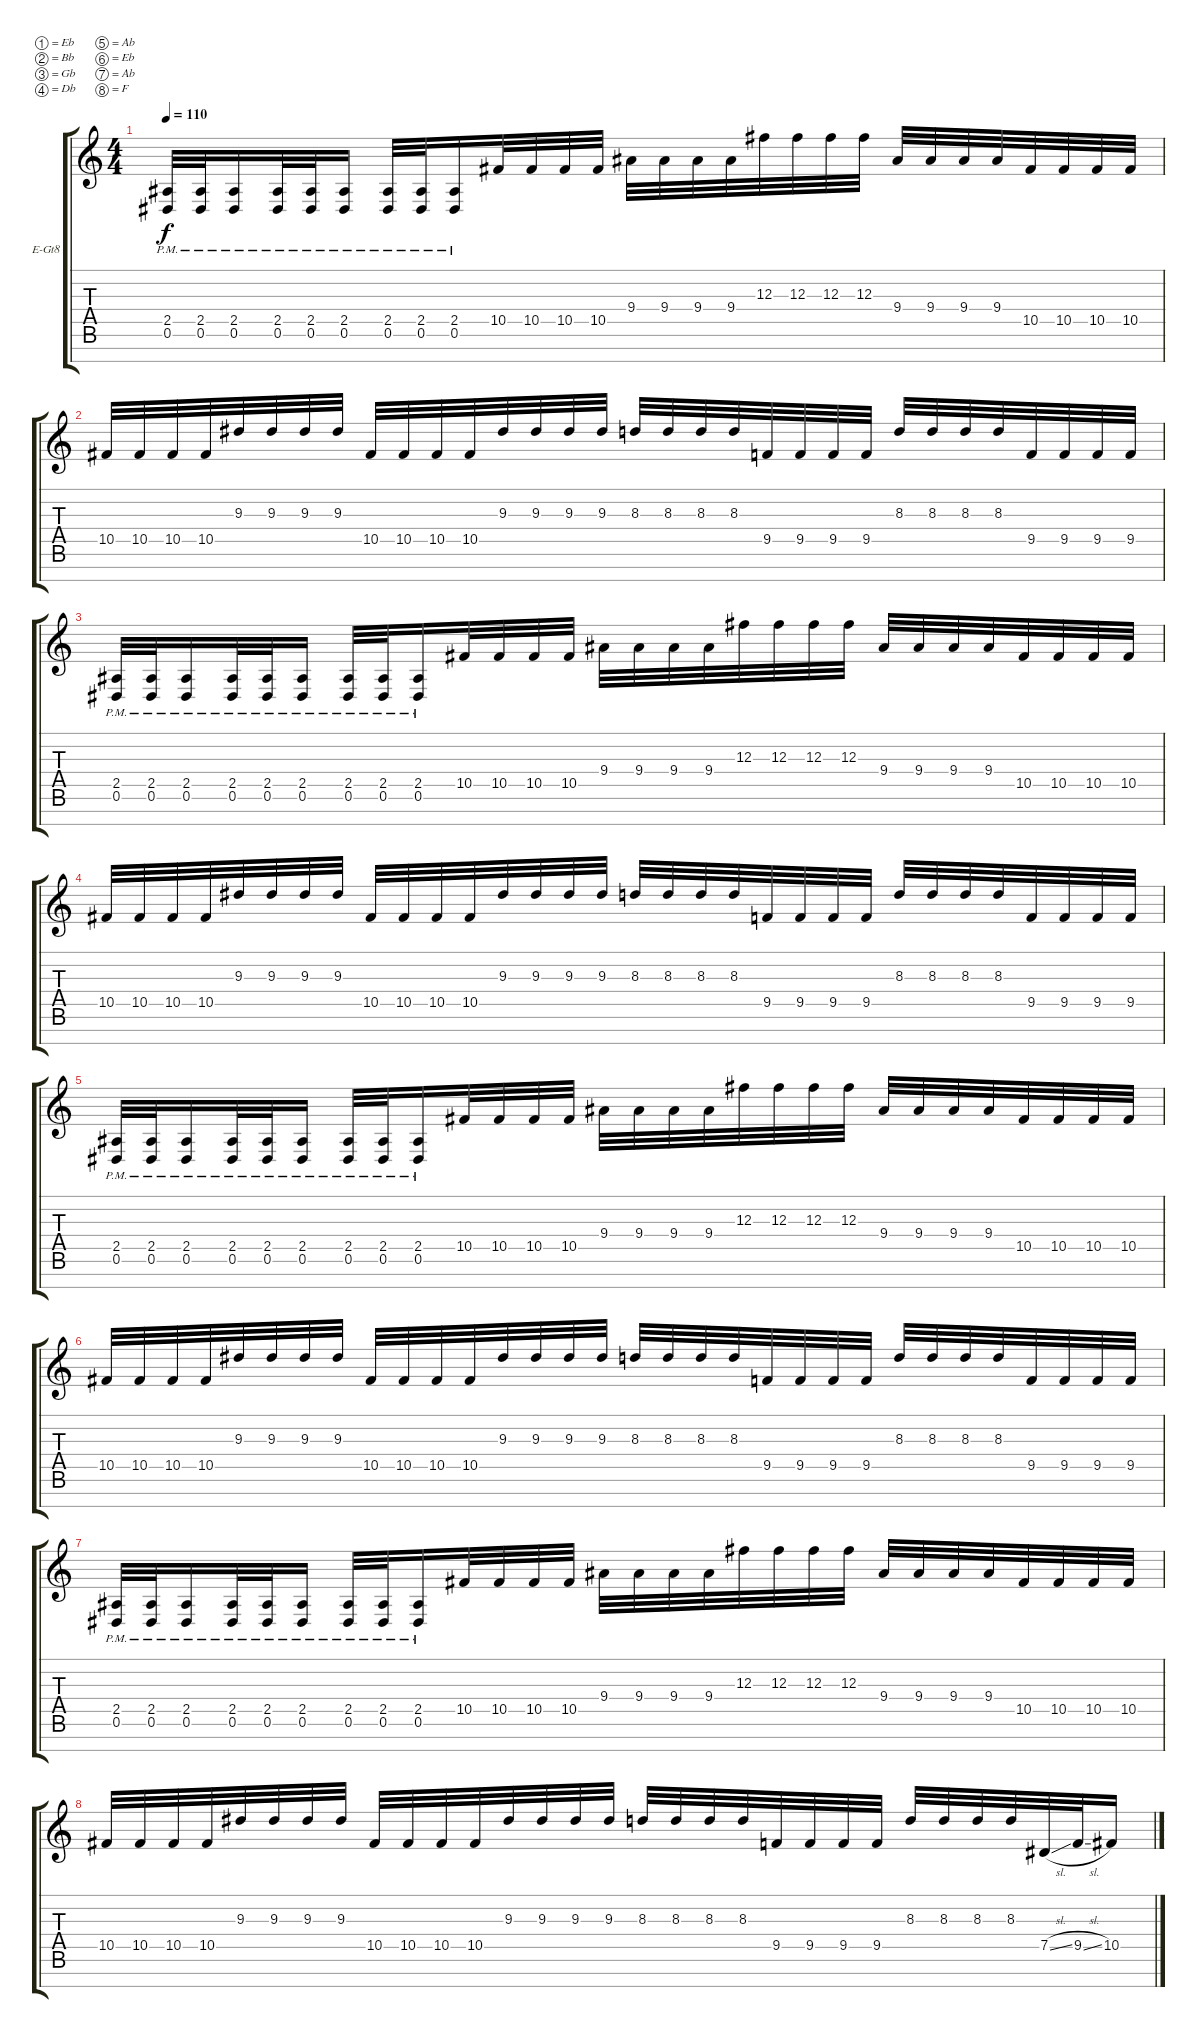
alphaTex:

\defaultSystemsLayout 4
\bracketExtendMode groupsimilarinstruments
\firstSystemTrackNameOrientation horizontal
\otherSystemsTrackNameOrientation horizontal
\track ("Electric Guitar" "E-Gt8") {instrument distortionguitar}
\staff {score tabs}
\tuning (Eb4 Bb3 Gb3 Db3 Ab2 Eb2 Ab1 F1)
\ts (4 4)
\tempo 110
\clef g2
\ks c
(0.6{pm} 2.5).32{dy f} (0.6{pm} 2.5).32 (0.6{pm} 2.5).16 (0.6{pm} 2.5).32 (0.6{pm} 2.5).32 (0.6{pm} 2.5).16 (0.6{pm} 2.5).32 (0.6{pm} 2.5).32 (0.6{pm} 2.5).16 10.5.32 10.5.32 10.5.32 10.5.32 9.4.32 9.4.32 9.4.32 9.4.32 12.3.32 12.3.32 12.3.32 12.3.32 9.4.32 9.4.32 9.4.32 9.4.32 10.5.32 10.5.32 10.5.32 10.5.32 |
10.5.32 10.5.32 10.5.32 10.5.32 9.3.32 9.3.32 9.3.32 9.3.32 10.5.32 10.5.32 10.5.32 10.5.32 9.3.32 9.3.32 9.3.32 9.3.32 8.3.32 8.3.32 8.3.32 8.3.32 9.5.32 9.5.32 9.5.32 9.5.32 8.3.32 8.3.32 8.3.32 8.3.32 9.5.32 9.5.32 9.5.32 9.5.32 |
(0.6{pm} 2.5).32 (0.6{pm} 2.5).32 (0.6{pm} 2.5).16 (0.6{pm} 2.5).32 (0.6{pm} 2.5).32 (0.6{pm} 2.5).16 (0.6{pm} 2.5).32 (0.6{pm} 2.5).32 (0.6{pm} 2.5).16 10.5.32 10.5.32 10.5.32 10.5.32 9.4.32 9.4.32 9.4.32 9.4.32 12.3.32 12.3.32 12.3.32 12.3.32 9.4.32 9.4.32 9.4.32 9.4.32 10.5.32 10.5.32 10.5.32 10.5.32 |
10.5.32 10.5.32 10.5.32 10.5.32 9.3.32 9.3.32 9.3.32 9.3.32 10.5.32 10.5.32 10.5.32 10.5.32 9.3.32 9.3.32 9.3.32 9.3.32 8.3.32 8.3.32 8.3.32 8.3.32 9.5.32 9.5.32 9.5.32 9.5.32 8.3.32 8.3.32 8.3.32 8.3.32 9.5.32 9.5.32 9.5.32 9.5.32 |
(0.6{pm} 2.5).32 (0.6{pm} 2.5).32 (0.6{pm} 2.5).16 (0.6{pm} 2.5).32 (0.6{pm} 2.5).32 (0.6{pm} 2.5).16 (0.6{pm} 2.5).32 (0.6{pm} 2.5).32 (0.6{pm} 2.5).16 10.5.32 10.5.32 10.5.32 10.5.32 9.4.32 9.4.32 9.4.32 9.4.32 12.3.32 12.3.32 12.3.32 12.3.32 9.4.32 9.4.32 9.4.32 9.4.32 10.5.32 10.5.32 10.5.32 10.5.32 |
10.5.32 10.5.32 10.5.32 10.5.32 9.3.32 9.3.32 9.3.32 9.3.32 10.5.32 10.5.32 10.5.32 10.5.32 9.3.32 9.3.32 9.3.32 9.3.32 8.3.32 8.3.32 8.3.32 8.3.32 9.5.32 9.5.32 9.5.32 9.5.32 8.3.32 8.3.32 8.3.32 8.3.32 9.5.32 9.5.32 9.5.32 9.5.32 |
(0.6{pm} 2.5).32 (0.6{pm} 2.5).32 (0.6{pm} 2.5).16 (0.6{pm} 2.5).32 (0.6{pm} 2.5).32 (0.6{pm} 2.5).16 (0.6{pm} 2.5).32 (0.6{pm} 2.5).32 (0.6{pm} 2.5).16 10.5.32 10.5.32 10.5.32 10.5.32 9.4.32 9.4.32 9.4.32 9.4.32 12.3.32 12.3.32 12.3.32 12.3.32 9.4.32 9.4.32 9.4.32 9.4.32 10.5.32 10.5.32 10.5.32 10.5.32 |
10.5.32 10.5.32 10.5.32 10.5.32 9.3.32 9.3.32 9.3.32 9.3.32 10.5.32 10.5.32 10.5.32 10.5.32 9.3.32 9.3.32 9.3.32 9.3.32 8.3.32 8.3.32 8.3.32 8.3.32 9.5.32 9.5.32 9.5.32 9.5.32 8.3.32 8.3.32 8.3.32 8.3.32 7.5{sl}.32 9.5{sl}.32 10.5{sl}.16
